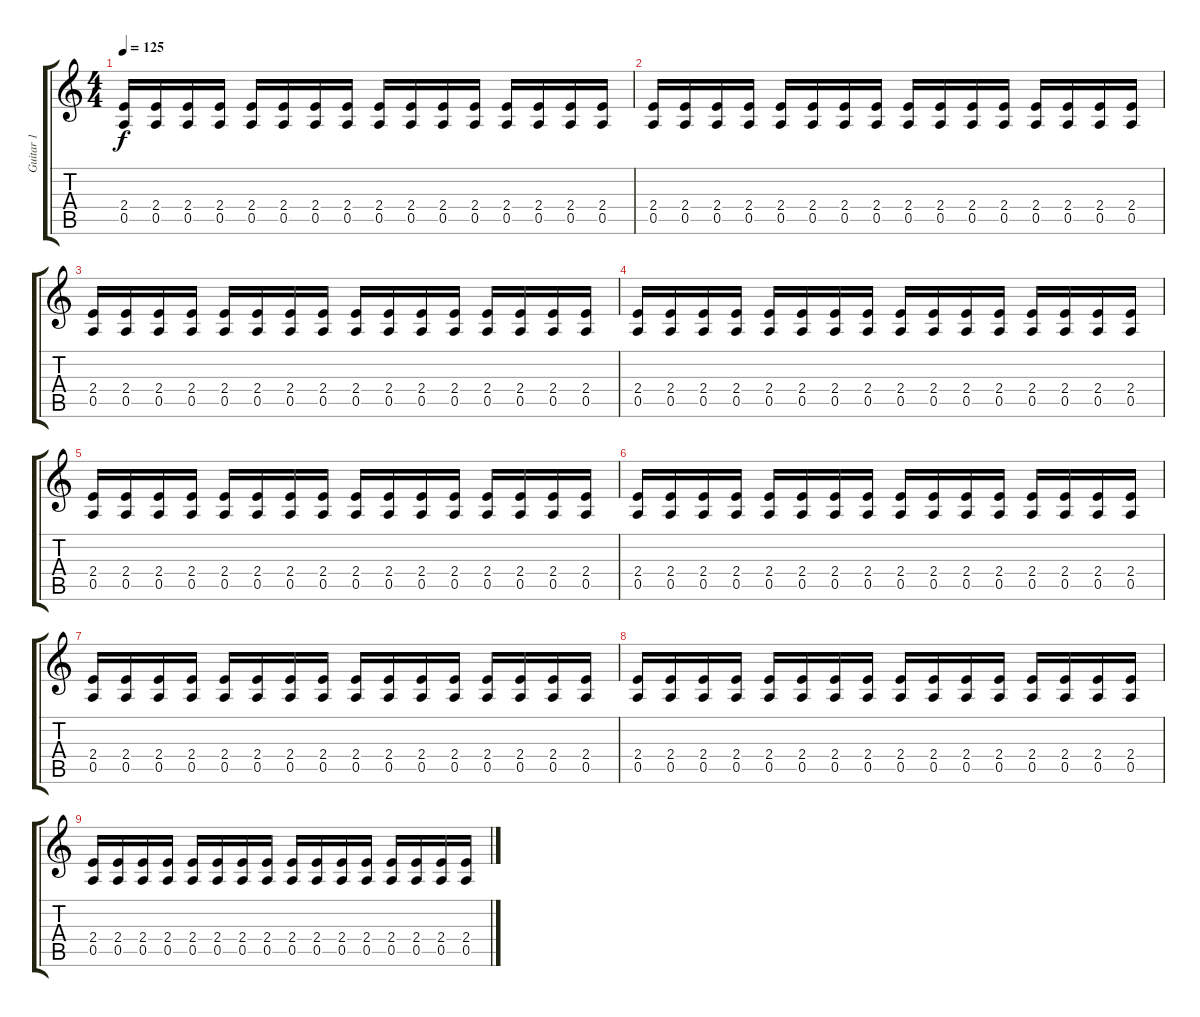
\track ("Guitar 1" "Guitar 1") {instrument distortionguitar}
\staff {score tabs}
\tuning (E4 B3 G3 D3 A2 E2) {hide}
\ts (4 4)
\tempo 125
\clef g2
\ks c
(2.4 0.5).16{dy f} (2.4 0.5).16 (2.4 0.5).16 (2.4 0.5).16 (2.4 0.5).16 (2.4 0.5).16 (2.4 0.5).16 (2.4 0.5).16 (2.4 0.5).16 (2.4 0.5).16 (2.4 0.5).16 (2.4 0.5).16 (2.4 0.5).16 (2.4 0.5).16 (2.4 0.5).16 (2.4 0.5).16 |
(2.4 0.5).16 (2.4 0.5).16 (2.4 0.5).16 (2.4 0.5).16 (2.4 0.5).16 (2.4 0.5).16 (2.4 0.5).16 (2.4 0.5).16 (2.4 0.5).16 (2.4 0.5).16 (2.4 0.5).16 (2.4 0.5).16 (2.4 0.5).16 (2.4 0.5).16 (2.4 0.5).16 (2.4 0.5).16 |
(2.4 0.5).16 (2.4 0.5).16 (2.4 0.5).16 (2.4 0.5).16 (2.4 0.5).16 (2.4 0.5).16 (2.4 0.5).16 (2.4 0.5).16 (2.4 0.5).16 (2.4 0.5).16 (2.4 0.5).16 (2.4 0.5).16 (2.4 0.5).16 (2.4 0.5).16 (2.4 0.5).16 (2.4 0.5).16 |
(2.4 0.5).16 (2.4 0.5).16 (2.4 0.5).16 (2.4 0.5).16 (2.4 0.5).16 (2.4 0.5).16 (2.4 0.5).16 (2.4 0.5).16 (2.4 0.5).16 (2.4 0.5).16 (2.4 0.5).16 (2.4 0.5).16 (2.4 0.5).16 (2.4 0.5).16 (2.4 0.5).16 (2.4 0.5).16 |
(2.4 0.5).16 (2.4 0.5).16 (2.4 0.5).16 (2.4 0.5).16 (2.4 0.5).16 (2.4 0.5).16 (2.4 0.5).16 (2.4 0.5).16 (2.4 0.5).16 (2.4 0.5).16 (2.4 0.5).16 (2.4 0.5).16 (2.4 0.5).16 (2.4 0.5).16 (2.4 0.5).16 (2.4 0.5).16 |
(2.4 0.5).16{volume 10} (2.4 0.5).16 (2.4 0.5).16 (2.4 0.5).16 (2.4 0.5).16 (2.4 0.5).16 (2.4 0.5).16 (2.4 0.5).16 (2.4 0.5).16 (2.4 0.5).16 (2.4 0.5).16 (2.4 0.5).16 (2.4 0.5).16 (2.4 0.5).16 (2.4 0.5).16 (2.4 0.5).16 |
(2.4 0.5).16{volume 6} (2.4 0.5).16 (2.4 0.5).16 (2.4 0.5).16 (2.4 0.5).16 (2.4 0.5).16 (2.4 0.5).16 (2.4 0.5).16 (2.4 0.5).16 (2.4 0.5).16 (2.4 0.5).16 (2.4 0.5).16 (2.4 0.5).16 (2.4 0.5).16 (2.4 0.5).16 (2.4 0.5).16 |
(2.4 0.5).16{volume 3} (2.4 0.5).16 (2.4 0.5).16 (2.4 0.5).16 (2.4 0.5).16 (2.4 0.5).16 (2.4 0.5).16 (2.4 0.5).16 (2.4 0.5).16 (2.4 0.5).16 (2.4 0.5).16 (2.4 0.5).16 (2.4 0.5).16 (2.4 0.5).16 (2.4 0.5).16 (2.4 0.5).16 |
(2.4 0.5).16{volume 0} (2.4 0.5).16 (2.4 0.5).16 (2.4 0.5).16 (2.4 0.5).16 (2.4 0.5).16 (2.4 0.5).16 (2.4 0.5).16 (2.4 0.5).16 (2.4 0.5).16 (2.4 0.5).16 (2.4 0.5).16 (2.4 0.5).16 (2.4 0.5).16 (2.4 0.5).16 (2.4 0.5).16
